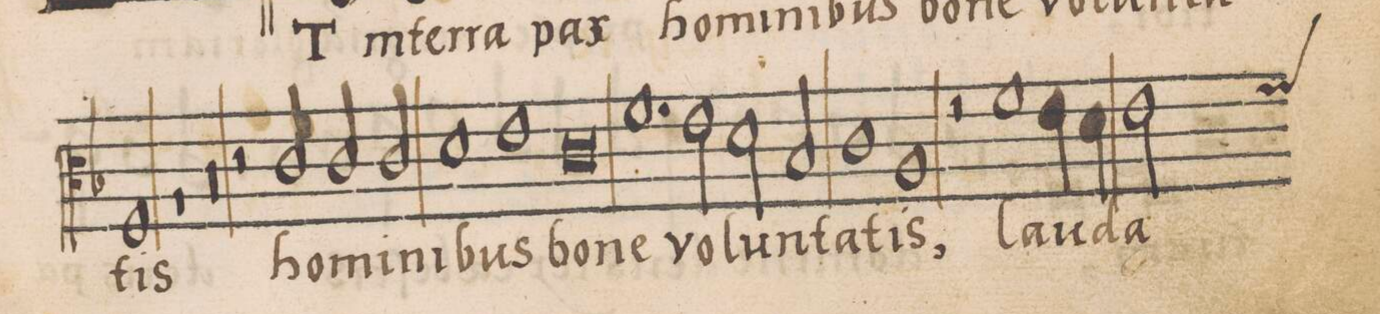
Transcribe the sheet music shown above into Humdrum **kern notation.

**kern	**text
*I"TENOR	*
*clefC3	*
*k[b-]	*
*met(C|)	*
*M2/1	*
1F/	-tis
1r	.
=8-	=8-
0r	.
=9-	=9-
2r	.
2c/	ho-
2c/	-mi-
2c/	-ni-
=10-	=10-
1d\	-bus
1e\	bo-
=11-	=11-
0c\	-ne
=12-	=12-
1.f\	vo-
*2\right	*
2e\	.
=13-	=13-
2d\	-lun-
2B-/	.
1c\	-ta-
=14-	=14-
1A/	-tis,
2r	.
1f\	lau-
=15-	=15-
4e\	.
4d\	.
*custos:f	*
2e\	-da-
*-	*-
